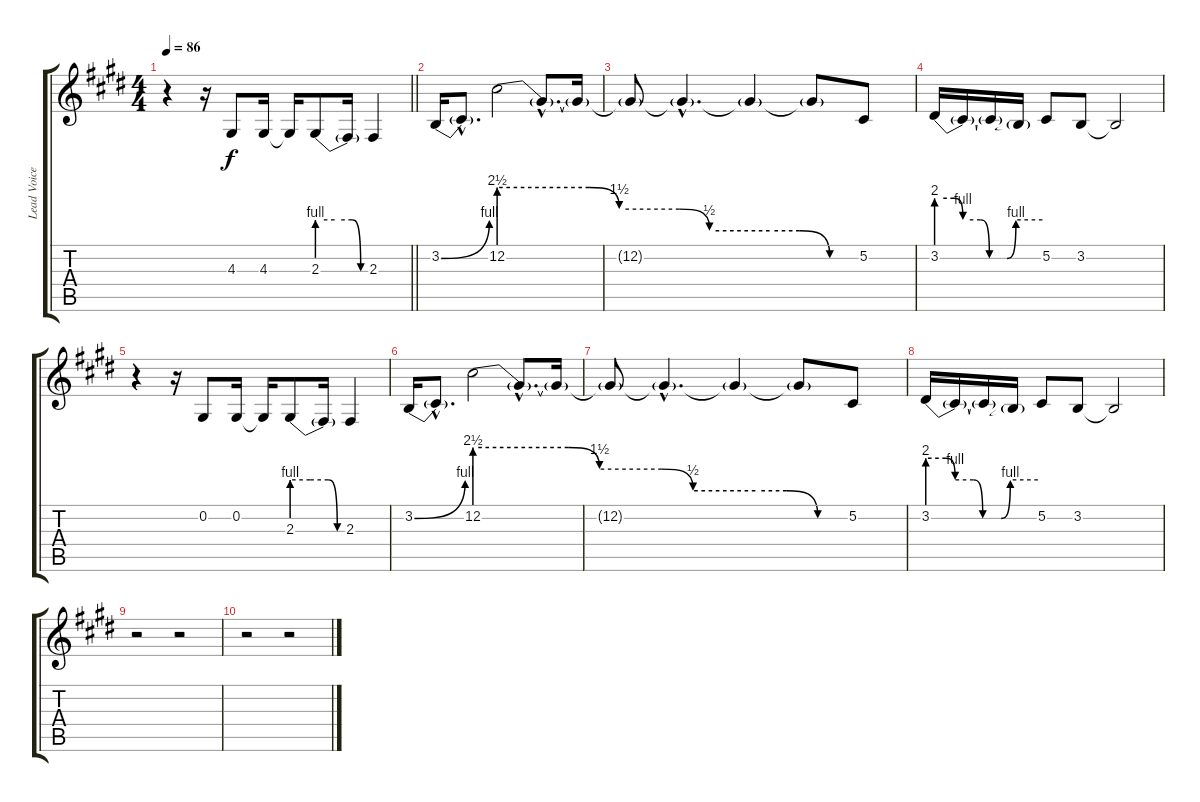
\track ("Lead Voice" "Lead Voice") {instrument stringensemble1}
\staff {score tabs}
\tuning (Db4 Ab3 E3 B2 Gb2 Db2) {hide}
\ts (4 4)
\tempo 86
\clef g2
\barLineRight lightlight
\ks c#minor
r.4{dy f} r.16 4.3.8 4.3.16 4.3{t}.16 2.3{be (custom 0 4 20 4 40 4 50 0 60 0)}.8 2.3{t}.16 2.3.4 |
3.2{be (bend 0 0 60 4)}.16 3.2{hac t}.8{d} 12.2{be (custom 0 10 15 10 20 6 30 6 35 2 45 2 50 2 55 0 60 0)}.2 12.2{hac t}.8{d} 12.2{t}.16 |
12.2{t}.8 12.2{hac t}.4{d} 12.2{t}.4 12.2{t}.8 5.2.8 |
3.2{be (custom 0 8 10 8 15 4 25 4 30 0 40 0 45 4 60 4)}.16 3.2{t}.16 3.2{t}.16 3.2{t}.16 5.2.8 3.2.8 3.2{t}.2 |
r.4 r.16 0.2.8 0.2.16 0.2{t}.16 2.3{be (custom 0 4 20 4 40 4 50 0 60 0)}.8 2.3{t}.16 2.3.4 |
3.2{be (bend 0 0 60 4)}.16 3.2{hac t}.8{d} 12.2{be (custom 0 10 15 10 20 6 30 6 35 2 45 2 50 2 55 0 60 0)}.2 12.2{hac t}.8{d} 12.2{t}.16 |
12.2{t}.8 12.2{hac t}.4{d} 12.2{t}.4 12.2{t}.8 5.2.8 |
3.2{be (custom 0 8 10 8 15 4 25 4 30 0 40 0 45 4 60 4)}.16 3.2{t}.16 3.2{t}.16 3.2{t}.16 5.2.8 3.2.8 3.2{t}.2 |
r.2 r.2 |
r.2 r.2
